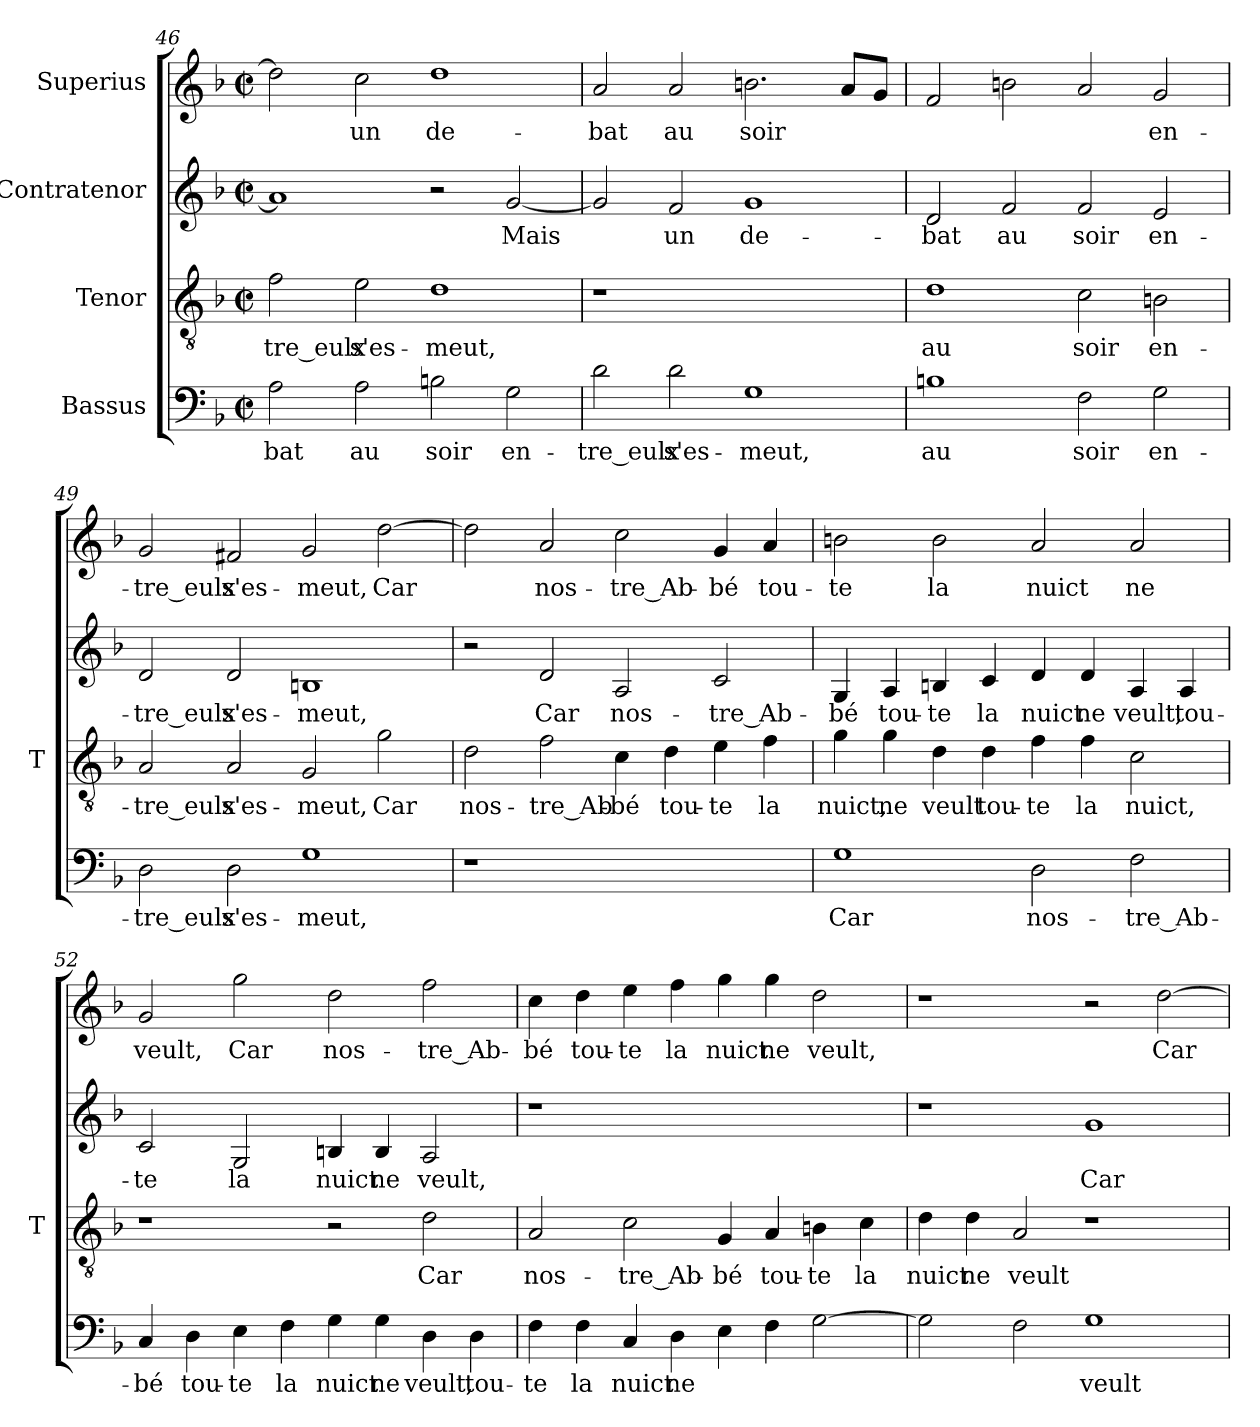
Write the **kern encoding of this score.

**kern	**text	**kern	**text	**kern	**text	**kern	**text
*part4	*part4	*part3	*part3	*part2	*part2	*part1	*part1
*staff4	*staff4	*staff3	*staff3	*staff2	*staff2	*staff1	*staff1
*I"Bassus	*	*I"Tenor	*	*I"Contratenor	*	*I"Superius	*
*	*	*I'T	*	*	*	*	*
*clefF4	*	*clefGv2	*	*clefG2	*	*clefG2	*
*k[b-]	*	*k[b-]	*	*k[b-]	*	*k[b-]	*
*F:	*	*F:	*	*F:	*	*F:	*
*M2/2	*	*M2/2	*	*M2/2	*	*M2/2	*
*met(c|)	*	*met(c|)	*	*met(c|)	*	*met(c|)	*
=46	=46	=46	=46	=46	=46	=46	=46
2A	-bat	2f	-tre_eulx	1a]	.	2dd]	.
2A	-au	2e	s'es-	.	.	2cc	-un
2Bn	-soir	1d	-meut,	2r	.	1dd	de-
2G	en-	.	.	[2g	-Mais	.	.
=47	=47	=47	=47	=47	=47	=47	=47
2d	-tre_eulx	1r	.	2g]	.	2a	-bat
2d	s'es-	.	.	2f	-un	2a	-au
1G	-meut,	1ryy	.	1g	de-	2.b	-soir
.	.	.	.	.	.	8aL	.
.	.	.	.	.	.	8gJ	.
!!LO:PB:g=z
=48	=48	=48	=48	=48	=48	=48	=48
1Bn	-au	1d	-au	2d	-bat	2f	.
.	.	.	.	2f	-au	2b	.
2F	-soir	2c	-soir	2f	-soir	2a	.
2G	en-	2Bn	en-	2e	en-	2g	en-
=49	=49	=49	=49	=49	=49	=49	=49
2D	-tre_eulx	2A	-tre_eulx	2d	-tre_eulx	2g	-tre_eulx
2D	s'es-	2A	s'es-	2d	s'es-	2f#X	s'es-
1G	-meut,	2G	-meut,	1Bn	-meut,	2g	-meut,
.	.	2g	-Car	.	.	[2dd	-Car
=50	=50	=50	=50	=50	=50	=50	=50
1r	.	2d	nos-	2r	.	2dd]	.
.	.	2f	tre_Ab-	2d	-Car	2a	nos-
1ryy	.	4c	-bé	2A	nos-	2cc	tre_Ab-
.	.	4d	tou-	.	.	.	.
.	.	4e	-te	2c	tre_Ab-	4g	-bé
.	.	4f	-la	.	.	4a	tou-
=51	=51	=51	=51	=51	=51	=51	=51
1G	-Car	4g	-nuict,	4G	-bé	2b	-te
.	.	4g	-ne	4A	tou-	.	.
.	.	4d	-veult	4Bn	-te	2b	-la
.	.	4d	tou-	4c	-la	.	.
2D	nos-	4f	-te	4d	-nuict	2a	-nuict
.	.	4f	-la	4d	-ne	.	.
2F	tre_Ab-	2c	-nuict,	4A	-veult,	2a	-ne
.	.	.	.	4A	tou-	.	.
!!LO:LB:g=z
=52	=52	=52	=52	=52	=52	=52	=52
4C	-bé	1r	.	2c	-te	2g	-veult,
4D	tou-	.	.	.	.	.	.
4E	-te	.	.	2G	-la	2gg	-Car
4F	-la	.	.	.	.	.	.
4G	-nuict	2r	.	4Bn	-nuict	2dd	nos-
4G	-ne	.	.	4B	-ne	.	.
4D	-veult,	2d	-Car	2A	-veult,	2ff	tre_Ab-
4D	tou-	.	.	.	.	.	.
=53	=53	=53	=53	=53	=53	=53	=53
4F	-te	2A	nos-	1r	.	4cc	-bé
4F	-la	.	.	.	.	4dd	tou-
4C	-nuict	2c	tre_Ab-	.	.	4ee	-te
4D	-ne	.	.	.	.	4ff	-la
4E	.	4G	-bé	1ryy	.	4gg	-nuict
4F	.	4A	tou-	.	.	4gg	-ne
[2G	.	4Bn	-te	.	.	2dd	-veult,
.	.	4c	-la	.	.	.	.
=54	=54	=54	=54	=54	=54	=54	=54
2G]	.	4d	-nuict	1r	.	1r	.
.	.	4d	-ne	.	.	.	.
2F	.	2A	-veult	.	.	.	.
1G	-veult	1r	.	1g	-Car	2r	.
.	.	.	.	.	.	[2dd	-Car
=	=	=	=	=	=	=	=
*-	*-	*-	*-	*-	*-	*-	*-
